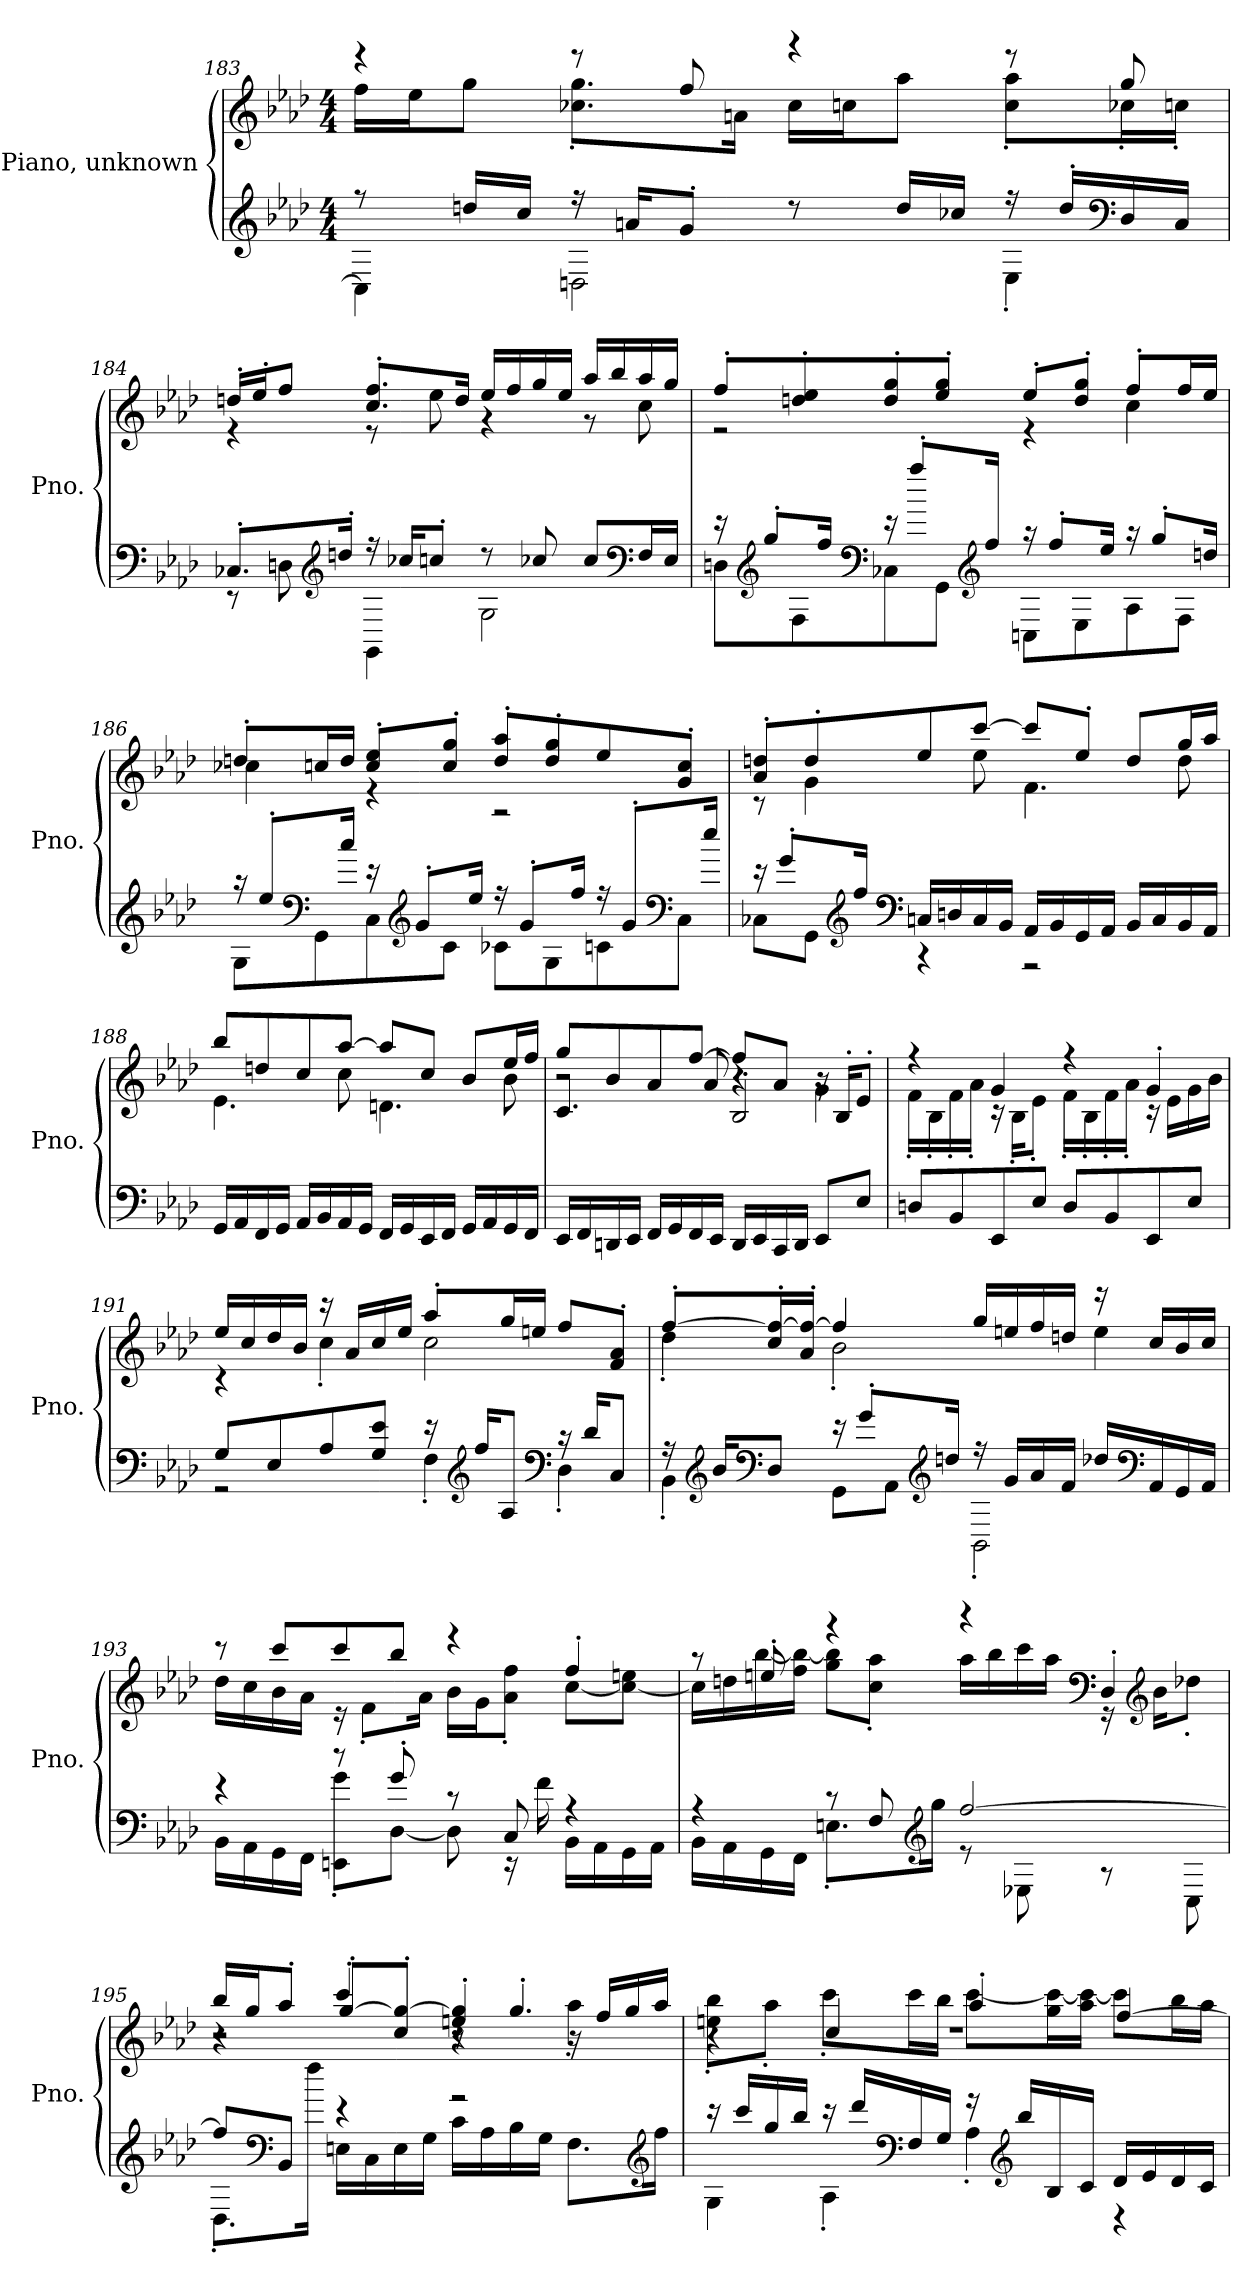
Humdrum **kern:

**kern	**kern
*part1	*part1
*staff2	*staff1
*I"Piano, unknown	*
*I'Pno.	*
!!LO:LB:g=z
*clefG2	*clefG2
*k[b-e-a-d-]	*k[b-e-a-d-]
*M4/4	*M4/4
=183	=183
*^	*^
8r	4C\]	4r	16ff\LL
.	.	.	16ee-\J
16ddn/LL	.	.	8gg\J
16cc/JJ	.	.	.
16r	2Dn\	8r	8.cc-X\' 8.gg\'L
16an/KL	.	.	.
8g'/J	.	8ff/	.
.	.	.	16an\Jk
8r	.	4r	16cc-\LL
.	.	.	16ccn\J
16dd/LL	.	.	8aa-\J
16cc-X/JJ	.	.	.
16r	4E-'\	8r	8cc\' 8aa-\'L
16dd'/LL	.	.	.
*clefF4	*	*	*
16D/	.	8gg/	16cc-X'\L
16C/JJ	.	.	16ccn'\JJ
=184	=184	=184	=184
8.C-X'/L	8r	16ddn'/LL	4r
.	.	16ee-'/J	.
.	8Dn\	8ff/J	.
*clefG2	*	*	*
16ddn'/Jk	.	.	.
16r	4GG\	8.cc/' 8.ff/'L	8r
16cc-X/KL	.	.	.
8ccn'/J	.	.	8ee-\
.	.	16dd/Jk	.
8r	2G\	16ee-/LL	4r
.	.	16ff/	.
8cc-X/	.	16gg/	.
.	.	16ee-/JJ	.
8cc-/L	.	16aa-/LL	8r
.	.	16bb-/	.
*clefF4	*	*	*
16F/L	.	16aa-/	8cc\
16E-/JJ	.	16gg/JJ	.
!!LO:LB:g=z	!!
=185	=185	=185	=185
16r	8Dn\L	8ff'/L	2r
*clefG2	*	*	*
8gg'/L	.	.	.
.	8F\	8ddn/' 8ee-/'	.
16ff/Jk	.	.	.
*clefF4	*	*	*
16r	8C-X\	8dd/' 8gg/'	.
8aa-'/L	.	.	.
.	8GG\J	8ee-/' 8gg/'J	.
*clefG2	*	*	*
16ff/Jk	.	.	.
16r	8Cn\L	8ee-'/L	4r
8ff'/L	.	.	.
.	8E-\	8dd/' 8gg/'J	.
16ee-/Jk	.	.	.
16r	8A-\	8ff'/L	4cc\
8gg'/L	.	.	.
.	8F\J	16ff/L	.
16ddn/Jk	.	16ee-/JJ	.
!!LO:PB:g=z	!!
=186	=186	=186	=186
16r	8G\L	8ddn'/L	4cc-X\
8ee-'/L	.	.	.
*clefF4	*	*	*
.	8GG\	16ccn/L	.
16cc/Jk	.	16dd/JJ	.
16r	8C\	8cc/' 8ee-/'L	4r
*clefG2	*	*	*
8g'/L	.	.	.
.	8c\J	8cc/' 8gg/'J	.
16ee-/Jk	.	.	.
16r	8c-X\L	8dd/' 8aa-/'L	2r
8g'/L	.	.	.
.	8G\	8dd/' 8gg/'	.
16ff/Jk	.	.	.
16r	8cn\	8ee-/	.
8g'/L	.	.	.
*clefF4	*	*	*
.	8C\J	8g/' 8cc/'J	.
16ee-/Jk	.	.	.
=187	=187	=187	=187
16r	8C-X\L	8a-/' 8ddn/'L	8r
8g'/L	.	.	.
.	8GG\J	8dd'/	4g\
*clefG2	*	*	*
16ff/Jk	.	.	.
*clefF4	*	*	*
16Cn/LL	4r	8ee-/	.
16Dn/	.	.	.
16C/	.	[8ccc/J	8ee-\
16BB-/JJ	.	.	.
16AA-/LL	2r	8ccc/L]	4.f\
16BB-/	.	.	.
16GG/	.	8ee-'/J	.
16AA-/JJ	.	.	.
16BB-/LL	.	8dd/L	.
16C/	.	.	.
16BB-/	.	16gg/L	8dd\
16AA-/JJ	.	16aa-/JJ	.
*v	*v	*	*
!!LO:LB:g=z	!!
=188	=188	=188
16GG/LL	8bb-/L	4.e-\
16AA-/	.	.
16FF/	8ddn/	.
16GG/JJ	.	.
16AA-/LL	8cc/	.
16BB-/	.	.
16AA-/	[8aa-/J	8cc\
16GG/JJ	.	.
16FF/LL	8aa-/L]	4.dn\
16GG/	.	.
16EE-/	8cc/J	.
16FF/JJ	.	.
16GG/LL	8b-/L	.
16AA-/	.	.
16GG/	16ee-/L	8b-\
16FF/JJ	16ff/JJ	.
=189	=189	=189
*	*	*^
16EE-/LL	8gg/L	2r	4.c/
16FF/	.	.	.
16DDn/	8b-/	.	.
16EE-/JJ	.	.	.
16FF/LL	8a-/	.	.
16GG/	.	.	.
16FF/	[8ff/J	.	8a-/
16EE-/JJ	.	.	.
16DD/LL	8ff/L]	4r	2B-'/
16EE-/	.	.	.
16CC/	8a-/J	.	.
16DD/JJ	.	.	.
8EE-/L	16r	4g\	.
.	16B-'/KL	.	.
8E-/J	8e-'/J	.	.
*	*	*v	*v
!!LO:LB:g=z
=190	=190	=190
8Dn/L	4r	16f'\LL
.	.	16B-'\
8BB-/	.	16f'\
.	.	16a-'\JJ
8EE-/	4g/	16r
.	.	16B-'\KL
8E-/J	.	8e-'\J
8D/L	4r	16f'\LL
.	.	16B-'\
8BB-/	.	16f'\
.	.	16a-'\JJ
8EE-/	4g'/	16r
.	.	16e-\LL
8E-/J	.	16g\
.	.	16b-\JJ
=191	=191	=191
*^	*	*
8G/L	2r	16ee-/LL	4r
.	.	16cc/	.
8E-/	.	16dd-/	.
.	.	16b-/JJ	.
8A-/	.	16r	4cc'\
.	.	16a-/LL	.
8G/ 8e-/J	.	16cc/	.
.	.	16ee-/JJ	.
16r	4F'\	8aa-'/L	2cc\
*clefG2	*	*	*
16ff/KL	.	.	.
8A-/J	.	16gg/L	.
.	.	16een/JJ	.
*clefF4	*	*	*
16r	4D-'\	8ff/L	.
16d-/KL	.	.	.
8C/J	.	8f/' 8a-/'J	.
!!LO:LB:g=z	!!
=192	=192	=192	=192
16r	4BB-'\	[8ff'/L	4dd-'\
*clefG2	*	*	*
16b-/KL	.	.	.
*clefF4	*	*	*
8D-/J	.	16cc/' 16ff/_'L	.
.	.	16a-/' 16ff/_'JJ	.
16r	8GG\L	4ff/]	2b-'\
8g'/L	.	.	.
.	8AA-\J	.	.
*clefG2	*	*	*
16ddn/Jk	.	.	.
16r	2BB-'\	16gg/LL	.
16g/LL	.	16een/	.
16a-/	.	16ff/	.
16f/JJ	.	16ddn/JJ	.
16dd-X/LL	.	16r	4ee\
*clefF4	*	*	*
16AA-/	.	16cc/LL	.
16GG/	.	16b-/	.
16AA-/JJ	.	16cc/JJ	.
=193	=193	=193	=193
4r	16BB-\LL	8r	16dd-\LL
.	16AA-\	.	16cc\
.	16GG\	8ccc/L	16b-\
.	16FF\JJ	.	16a-\JJ
8r	8EEn\' 8g\'L	8ccc/	16r
.	.	.	8f'\L
8g'/	[8D-\J	8bb-/J	.
.	.	.	16a-\Jk
8r	8D-\]	4r	16b-\LL
.	.	.	16g\J
8C/	16r	.	8a-\' 8ff\'J
.	16f\	.	.
4r	16BB-\LL	4ff'/	[8cc\L
.	16AA-\	.	.
.	16GG\	.	8cc\_ 8een\J
.	16AA-\JJ	.	.
!!LO:LB:g=z	!!
=194	=194	=194	=194
4r	16BB-\LL	8r	16cc\LL]
.	16AA-\	.	16ddn\
.	16GG\	8een'/	[16bb-\
.	16FF\JJ	.	16ff\ 16bb-\_JJ
8r	8.En'\L	4r	8gg\ 8bb-\]L
8F/	.	.	8cc\' 8aa-\'J
*clefG2	*	*	*
.	16gg\Jk	.	.
[2ff/	8r	4r	16aa-\LL
.	.	.	16bb-\
.	8E-X\	.	16ccc\
.	.	.	16aa-\JJ
*	*	*clefF4	*
.	8r	4D-'/	16r
*	*	*clefG2	*
.	.	.	16b-\KL
.	8C\	.	8dd-X'\J
=195	=195	=195	=195
*	*	*	*^
8ff/L]	8.D-'\L	4r	2r	16bb-/LL
.	.	.	.	16gg/J
*clefF4	*	*	*	*
8BB-/J	.	.	.	8aa-'/J
.	16ff\Jk	.	.	.
4r	16En\LL	4ccc'/	.	[8gg'/L
.	16C\	.	.	.
.	16E\	.	.	8cc/' 8gg/_'J
.	16G\JJ	.	.	.
2r	16c\LL	8r	4r	4een/' 4gg/]'
.	16A-\	.	.	.
.	16B-\	4.gg'/	.	.
.	16G\JJ	.	.	.
.	8.F\L	.	4aa-'\	16r
.	.	.	.	16ff/LL
.	.	.	.	16gg/
*clefG2	*	*	*	*
.	16ff\Jk	.	.	16aa-/JJ
!!LO:LB:g=z	!!	!!
=196	=196	=196	=196	=196
16r	4G\	1r	8een\' 8bb-\'L	4r
16ccc/LL	.	.	.	.
16gg/	.	.	8aa-'\J	.
16bb-/JJ	.	.	.	.
16r	4A-'\	.	8ccc'\L	4cc/
16ddd-/LL	.	.	.	.
*clefF4	*	*	*	*
16F/	.	.	16ccc\L	.
16G/JJ	.	.	16bb-\JJ	.
16r	4A-'\	.	[8ccc\L	4aa-'/
*clefG2	*	*	*	*
16bb-/LL	.	.	.	.
16B-/	.	.	16gg\ 16ccc\_L	.
16c/JJ	.	.	16aa-\ 16ccc\_JJ	.
16d-/LL	4r	.	8ccc\L]	[4ff/
16e-/	.	.	.	.
16d-/	.	.	16bb-\L	.
16c/JJ	.	.	16aa-\JJ	.
*v	*v	*	*	*
*	*v	*v	*v
=	=
*-	*-
